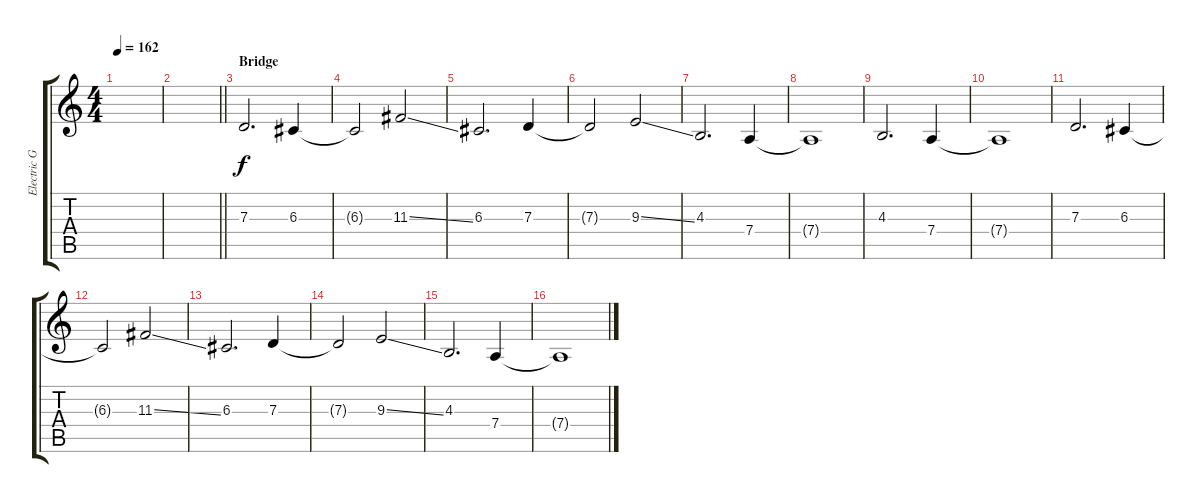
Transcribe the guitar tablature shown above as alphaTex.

\track ("Electric Guitar" "Electric G") {instrument lead2sawtooth}
\staff {score tabs}
\tuning (E4 B3 G3 D3 A2 E2) {hide}
\ts (4 4)
\tempo 162
\clef g2
\ks c
|
\barLineRight lightlight
|
\section ("" "Bridge")
7.3.2{d} 6.3.4{volume 9} |
6.3{t}.2 11.3{ss}.2 |
6.3.2{d} 7.3.4 |
7.3{t}.2 9.3{ss}.2 |
4.3.2{d} 7.4.4 |
7.4{t}.1 |
4.3.2{d} 7.4.4 |
7.4{t}.1 |
7.3.2{d} 6.3.4 |
6.3{t}.2 11.3{ss}.2 |
6.3.2{d} 7.3.4 |
7.3{t}.2 9.3{ss}.2 |
4.3.2{d} 7.4.4 |
7.4{t}.1
